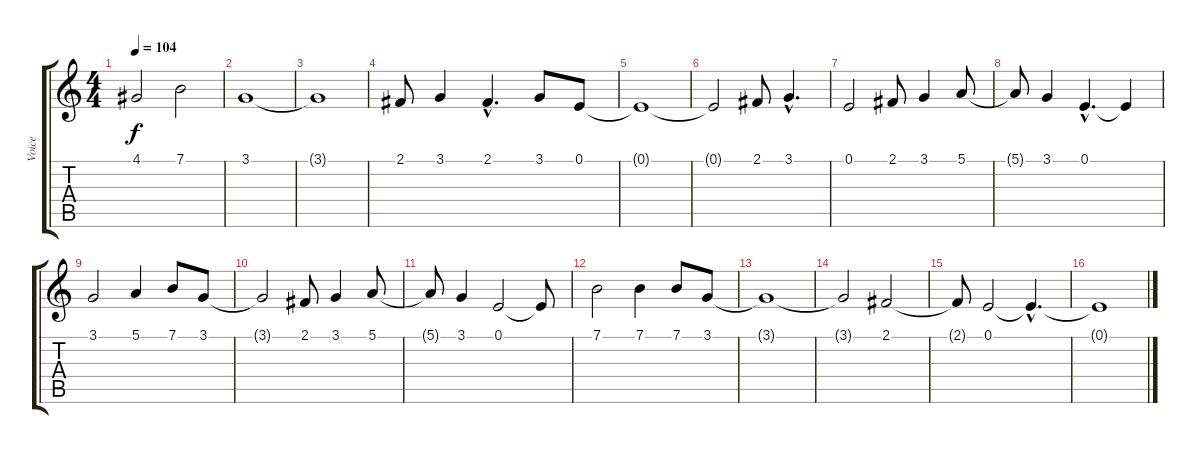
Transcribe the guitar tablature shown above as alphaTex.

\track ("Voice" "Voice") {instrument choiraahs}
\staff {score tabs}
\tuning (E4 B3 G3 D3 A2 E2) {hide}
\ts (4 4)
\tempo 104
\clef g2
\ks c
4.1.2{dy f} 7.1.2 |
3.1.1 |
3.1{t}.1 |
2.1.8 3.1.4 2.1{hac}.4{d} 3.1.8 0.1.8 |
0.1{t}.1 |
0.1{t}.2 2.1.8 3.1{hac}.4{d} |
0.1.2 2.1.8 3.1.4 5.1.8 |
5.1{t}.8 3.1.4 0.1{hac}.4{d} 0.1{t}.4 |
3.1.2 5.1.4 7.1.8 3.1.8 |
3.1{t}.2 2.1.8 3.1.4 5.1.8 |
5.1{t}.8 3.1.4 0.1.2 0.1{t}.8 |
7.1.2 7.1.4 7.1.8 3.1.8 |
3.1{t}.1 |
3.1{t}.2 2.1.2 |
2.1{t}.8 0.1.2 0.1{hac t}.4{d} |
0.1{t}.1
